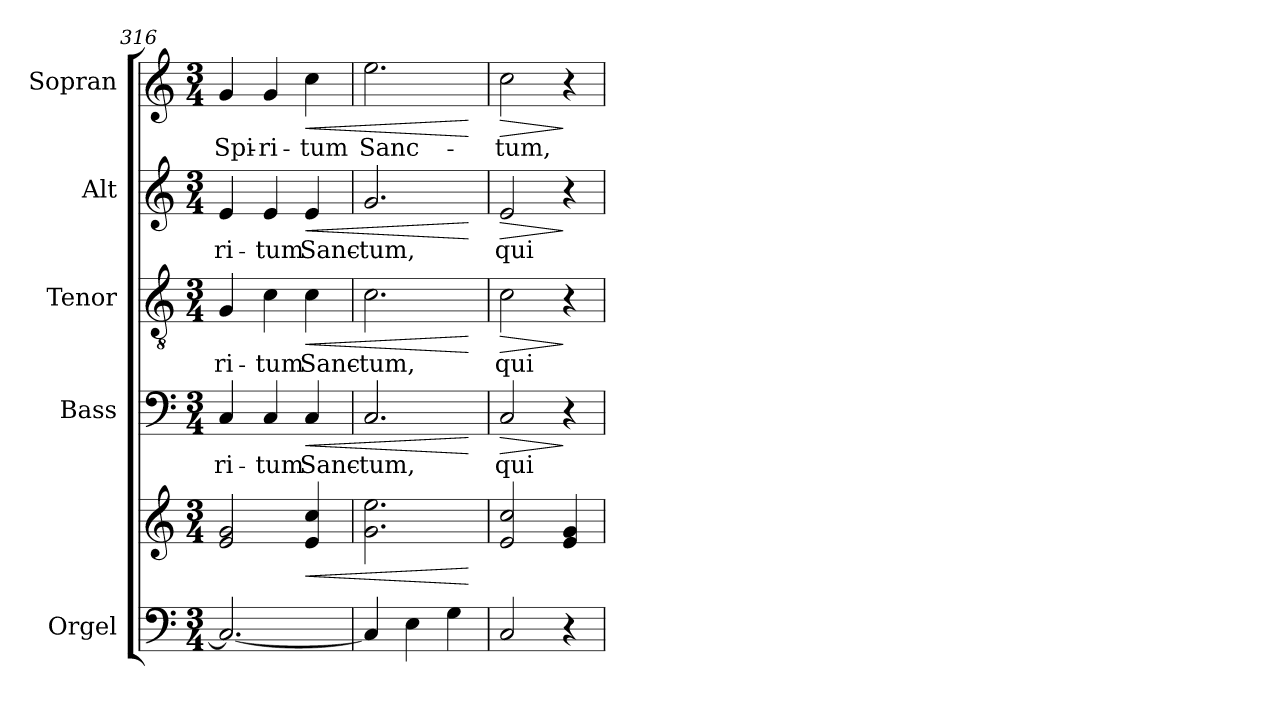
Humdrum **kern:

**kern	**kern	**dynam	**kern	**text	**dynam	**kern	**text	**dynam	**kern	**text	**dynam	**kern	**text	**dynam
*part5	*part5	*part5	*part4	*part4	*part4	*part3	*part3	*part3	*part2	*part2	*part2	*part1	*part1	*part1
*staff6	*staff5	*staff5/6	*staff4	*staff4	*staff4	*staff3	*staff3	*staff3	*staff2	*staff2	*staff2	*staff1	*staff1	*staff1
*I"Orgel	*	*	*I"Bass	*	*	*I"Tenor	*	*	*I"Alt	*	*	*I"Sopran	*	*
*I'Org.	*	*	*I'B.	*	*	*I'T.	*	*	*I'A.	*	*	*I'S.	*	*
*clefF4	*clefG2	*	*clefF4	*	*	*clefGv2	*	*	*clefG2	*	*	*clefG2	*	*
*k[]	*k[]	*	*k[]	*	*	*k[]	*	*	*k[]	*	*	*k[]	*	*
*C:	*C:	*	*C:	*	*	*C:	*	*	*C:	*	*	*C:	*	*
*M3/4	*M3/4	*	*M3/4	*	*	*M3/4	*	*	*M3/4	*	*	*M3/4	*	*
=316	=316	=316	=316	=316	=316	=316	=316	=316	=316	=316	=316	=316	=316	=316
!	!	!	!	!LO:LY:b	!	!	!LO:LY:b	!	!	!LO:LY:b	!	!	!LO:LY:b	!
2.C/_	2e/ 2g/	.	4C/	-ri-	.	4G/	-ri-	.	4e/	-ri-	.	4g/	Spi-	.
!	!	!	!	!LO:LY:b	!	!	!LO:LY:b	!	!	!LO:LY:b	!	!	!LO:LY:b	!
.	.	.	4C/	-tum	.	4c\	-tum	.	4e/	-tum	.	4g/	-ri-	.
!	!	!LO:HP:b	!	!LO:LY:b	!LO:HP:b	!	!LO:LY:b	!LO:HP:b	!	!LO:LY:b	!LO:HP:b	!	!LO:LY:b	!LO:HP:b
.	4e/ 4cc/	<	4C/	Sanc-	<	4c\	Sanc-	<	4e/	Sanc-	<	4cc\	-tum	<
=317	=317	=317	=317	=317	=317	=317	=317	=317	=317	=317	=317	=317	=317	=317
!	!	!	!	!LO:LY:b	!	!	!LO:LY:b	!	!	!LO:LY:b	!	!	!LO:LY:b	!
4C/]	2.g\ 2.ee\	.	2.C/	-tum,	.	2.c\	-tum,	.	2.g/	-tum,	.	2.ee\	Sanc-	.
4E\	.	.	.	.	.	.	.	.	.	.	.	.	.	.
4G\	.	.	.	.	.	.	.	.	.	.	.	.	.	.
.	.	[	.	.	[	.	.	[	.	.	[	.	.	[
!!LO:LB:g=z
=318	=318	=318	=318	=318	=318	=318	=318	=318	=318	=318	=318	=318	=318	=318
!	!	!	!	!LO:LY:b	!LO:HP:b	!	!LO:LY:b	!LO:HP:b	!	!LO:LY:b	!LO:HP:b	!	!LO:LY:b	!LO:HP:b
2C/	2e/ 2cc/	.	2C/	qui	>	2c\	qui	>	2e/	qui	>	2cc\	-tum,	>
4r	4e/ 4g/	.	4r	.	]	4r	.	]	4r	.	]	4r	.	]
=	=	=	=	=	=	=	=	=	=	=	=	=	=	=
*-	*-	*-	*-	*-	*-	*-	*-	*-	*-	*-	*-	*-	*-	*-
